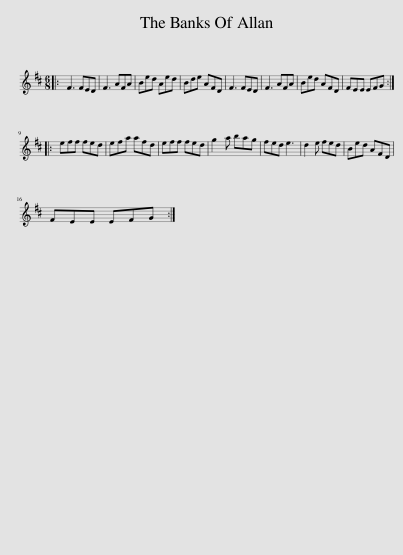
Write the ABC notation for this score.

X:1
L:1/8
M:6/8
I:linebreak $
K:D
V:1 treble
V:1
|: F3 FED | F3 AFA | Bed Aed | Bde AFD | F3 FED | %5
 F3 AFA | Bed AFD | FEE EFG ::$ eff fed | efa afd | %10
 eff fed | g2 a bag | fed e3 | d2 e fed | Bed AFD |$ %15
 FEE EFG :| %16
